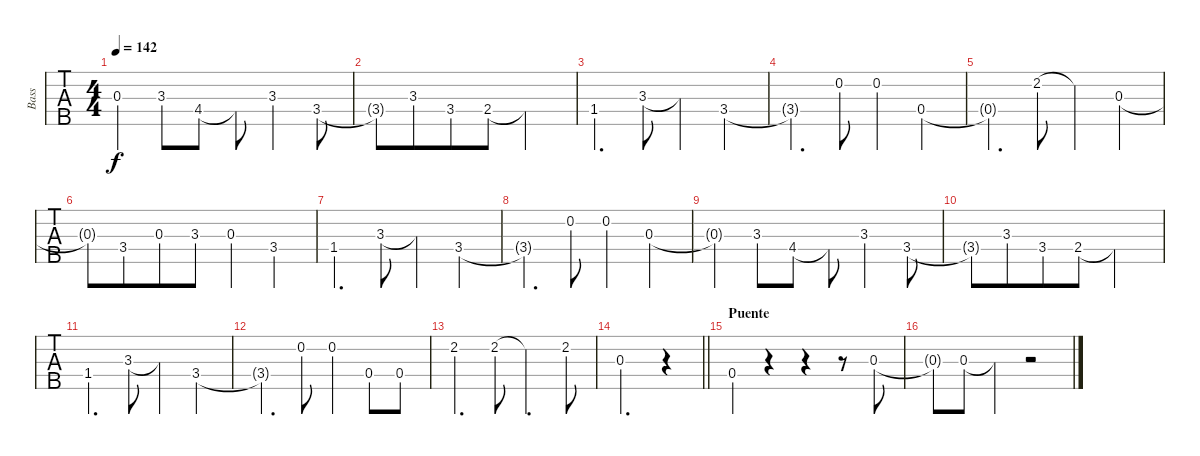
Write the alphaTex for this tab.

\track ("Bass" "Bass") {instrument electricbassfinger}
\staff {tabs}
\tuning (G2 D2 A1 E1 B0) {hide}
\ts (4 4)
\tempo 142
\clef f4
\ks c
0.3{t}.4{dy f} 3.3.8 4.4.8 4.4{t}.8 3.3.4 3.4.8 |
3.4{t}.8 3.3.8{beam merge} 3.4.8 2.4.8 2.4{t}.2 |
1.4.4{d} 3.3.8 3.3{t}.4 3.4.4 |
3.4{t}.4{d} 0.2.8{beam Down} 0.2.4{beam Down} 0.4.4 |
0.4{t}.4{d} 2.2.8 2.2{t}.4 0.3.4 |
0.3{t}.8 3.4.8{beam merge} 0.3.8 3.3.8 0.3.4 3.4.4 |
1.4.4{d} 3.3.8 3.3{t}.4 3.4.4 |
3.4{t}.4{d} 0.2.8{beam Down} 0.2.4{beam Down} 0.3.4 |
0.3{t}.4 3.3.8 4.4.8 4.4{t}.8 3.3.4 3.4.8 |
3.4{t}.8 3.3.8{beam merge} 3.4.8 2.4.8 2.4{t}.2 |
1.4.4{d} 3.3.8 3.3{t}.4 3.4.4 |
3.4{t}.4{d} 0.2.8{beam Down} 0.2.4{beam Down} 0.4.8 0.4.8 |
2.2.4{d} 2.2.8 2.2{t}.4{d} 2.2.8 |
\barLineRight lightlight
0.3.2{d} r.4 |
\section ("" "Puente")
0.4.4 r.4 r.4 r.8 0.3.8 |
0.3{t}.8 0.3.8 0.3{t}.4 r.2
